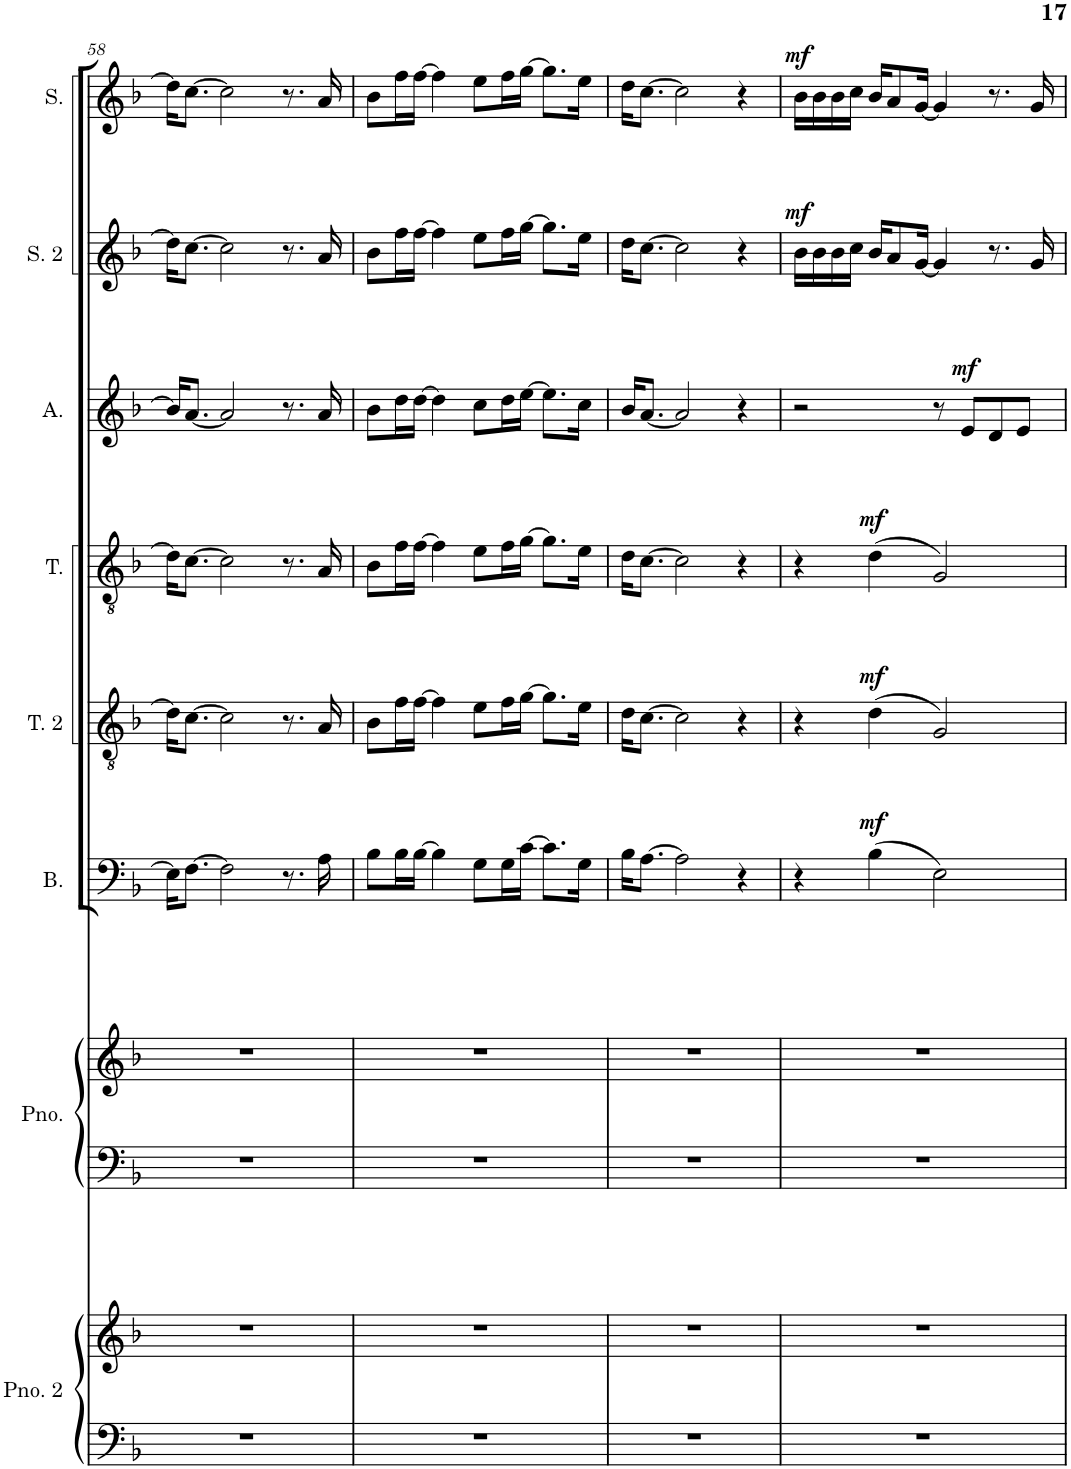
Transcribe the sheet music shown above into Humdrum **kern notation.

**kern	**kern	**kern	**kern	**kern	**dynam	**kern	**dynam	**kern	**dynam	**kern	**dynam	**kern	**dynam	**kern	**dynam
*part8	*part8	*part7	*part7	*part6	*part6	*part5	*part5	*part4	*part4	*part3	*part3	*part2	*part2	*part1	*part1
*staff10	*staff9	*staff8	*staff7	*staff6	*staff6	*staff5	*staff5	*staff4	*staff4	*staff3	*staff3	*staff2	*staff2	*staff1	*staff1
*I"Piano 2	*	*I"Piano	*	*I"Bass	*	*I"Tenor 2	*	*I"Tenor	*	*I"Alto	*	*I"Soprano 2	*	*I"Soprano	*
*I'Pno. 2	*	*I'Pno.	*	*I'B.	*	*I'T. 2	*	*I'T.	*	*I'A.	*	*I'S. 2	*	*I'S.	*
!!LO:PB:g=z
*clefF4	*clefG2	*clefF4	*clefG2	*clefF4	*	*clefGv2	*	*clefGv2	*	*clefG2	*	*clefG2	*	*clefG2	*
*k[b-]	*k[b-]	*k[b-]	*k[b-]	*k[b-]	*	*k[b-]	*	*k[b-]	*	*k[b-]	*	*k[b-]	*	*k[b-]	*
*M4/4	*M4/4	*M4/4	*M4/4	*M4/4	*	*M4/4	*	*M4/4	*	*M4/4	*	*M4/4	*	*M4/4	*
=58	=58	=58	=58	=58	=58	=58	=58	=58	=58	=58	=58	=58	=58	=58	=58
1r	1r	1r	1r	16E\KL]	.	16d\KL]	.	16d\KL]	.	16b-/KL]	.	16dd\KL]	.	16dd\KL]	.
.	.	.	.	[8.F\J	.	[8.c\J	.	[8.c\J	.	[8.a/J	.	[8.cc\J	.	[8.cc\J	.
.	.	.	.	2F\]	.	2c\]	.	2c\]	.	2a/]	.	2cc\]	.	2cc\]	.
.	.	.	.	8.r	.	8.r	.	8.r	.	8.r	.	8.r	.	8.r	.
.	.	.	.	16A\	.	16A/	.	16A/	.	16a/	.	16a/	.	16a/	.
=59	=59	=59	=59	=59	=59	=59	=59	=59	=59	=59	=59	=59	=59	=59	=59
1r	1r	1r	1r	8B-\L	.	8B-\L	.	8B-\L	.	8b-\L	.	8b-\L	.	8b-\L	.
.	.	.	.	16B-\L	.	16f\L	.	16f\L	.	16dd\L	.	16ff\L	.	16ff\L	.
.	.	.	.	[16B-\JJ	.	[16f\JJ	.	[16f\JJ	.	[16dd\JJ	.	[16ff\JJ	.	[16ff\JJ	.
.	.	.	.	4B-\]	.	4f\]	.	4f\]	.	4dd\]	.	4ff\]	.	4ff\]	.
.	.	.	.	8G\L	.	8e\L	.	8e\L	.	8cc\L	.	8ee\L	.	8ee\L	.
.	.	.	.	16G\L	.	16f\L	.	16f\L	.	16dd\L	.	16ff\L	.	16ff\L	.
.	.	.	.	[16c\JJ	.	[16g\JJ	.	[16g\JJ	.	[16ee\JJ	.	[16gg\JJ	.	[16gg\JJ	.
.	.	.	.	8.c\L]	.	8.g\L]	.	8.g\L]	.	8.ee\L]	.	8.gg\L]	.	8.gg\L]	.
.	.	.	.	16G\Jk	.	16e\Jk	.	16e\Jk	.	16cc\Jk	.	16ee\Jk	.	16ee\Jk	.
=60	=60	=60	=60	=60	=60	=60	=60	=60	=60	=60	=60	=60	=60	=60	=60
1r	1r	1r	1r	16B-\KL	.	16d\KL	.	16d\KL	.	16b-/KL	.	16dd\KL	.	16dd\KL	.
.	.	.	.	[8.A\J	.	[8.c\J	.	[8.c\J	.	[8.a/J	.	[8.cc\J	.	[8.cc\J	.
.	.	.	.	2A\]	.	2c\]	.	2c\]	.	2a/]	.	2cc\]	.	2cc\]	.
.	.	.	.	4r	.	4r	.	4r	.	4r	.	4r	.	4r	.
=61	=61	=61	=61	=61	=61	=61	=61	=61	=61	=61	=61	=61	=61	=61	=61
!	!	!	!	!	!	!	!	!	!	!	!	!	!LO:DY:a	!	!LO:DY:a
1r	1r	1r	1r	4r	.	4r	.	4r	.	2r	.	16b-\LL	mf	16b-\LL	mf
.	.	.	.	.	.	.	.	.	.	.	.	16b-\	.	16b-\	.
.	.	.	.	.	.	.	.	.	.	.	.	16b-\	.	16b-\	.
.	.	.	.	.	.	.	.	.	.	.	.	16cc\JJ	.	16cc\JJ	.
!	!	!	!	!	!LO:DY:a	!	!LO:DY:a	!	!LO:DY:a	!	!	!	!	!	!
.	.	.	.	(4B-\	mf	(4d\	mf	(4d\	mf	.	.	16b-/KL	.	16b-/KL	.
.	.	.	.	.	.	.	.	.	.	.	.	8a/	.	8a/	.
.	.	.	.	.	.	.	.	.	.	.	.	[16g/Jk	.	[16g/Jk	.
.	.	.	.	2E\)	.	2G/)	.	2G/)	.	8r	.	4g/]	.	4g/]	.
!	!	!	!	!	!	!	!	!	!	!	!LO:DY:a	!	!	!	!
.	.	.	.	.	.	.	.	.	.	8e/L	mf	.	.	.	.
.	.	.	.	.	.	.	.	.	.	8d/	.	8.r	.	8.r	.
.	.	.	.	.	.	.	.	.	.	8e/J	.	.	.	.	.
.	.	.	.	.	.	.	.	.	.	.	.	16g/	.	16g/	.
=	=	=	=	=	=	=	=	=	=	=	=	=	=	=	=
*-	*-	*-	*-	*-	*-	*-	*-	*-	*-	*-	*-	*-	*-	*-	*-
